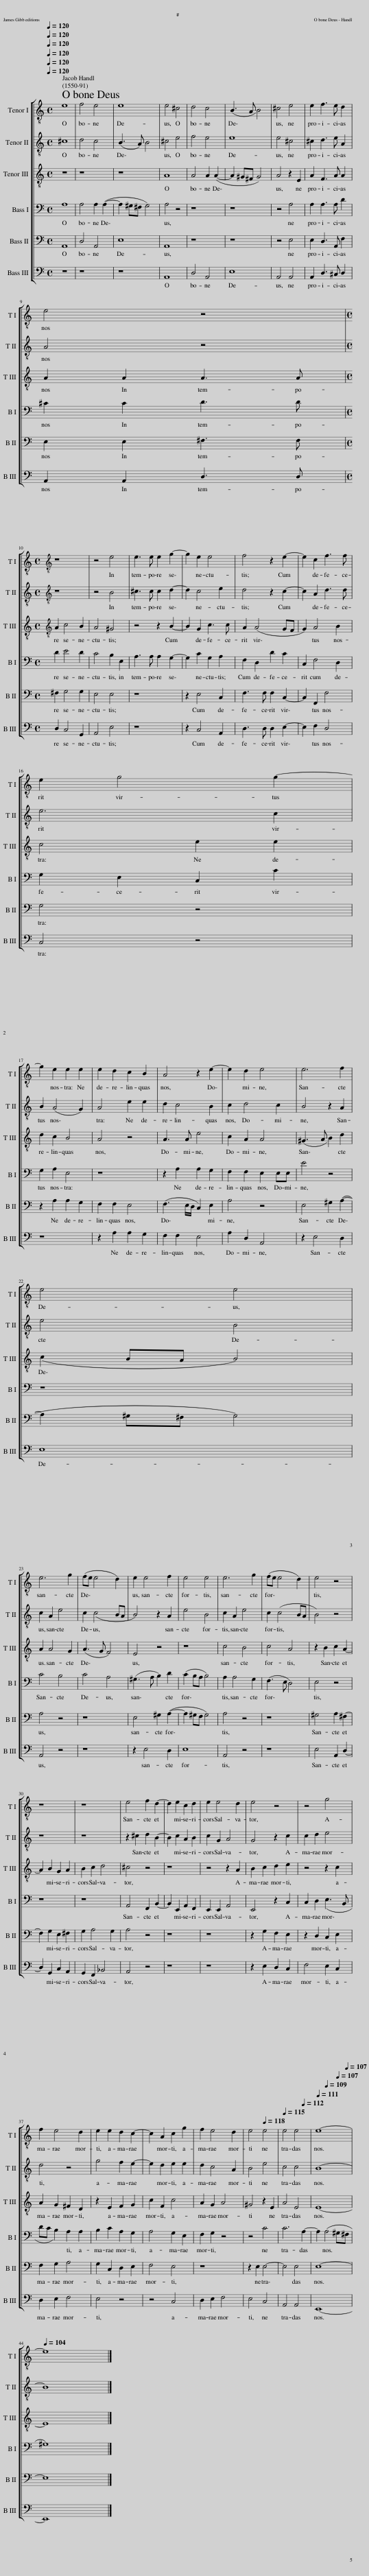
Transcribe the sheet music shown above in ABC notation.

X:1
%%score [ 1 2 3 4 5 6 ]
L:1/8
Q:1/4=120
M:4/4
I:linebreak $
K:C
V:1 treble-8
V:2 treble-8
V:3 treble-8
V:4 bass
V:5 bass
V:6 bass
V:1
 e8 | f4 e4 | e8 | e4 ^c4 | d4 c4 | %5
 (B3 A B4) | ^c4 e4 | e2 f3 e d2 |$ e4 z4 |$[M:4/4][K:treble-8] z8 | %10
 z4 e4 | e3 e e2 g2- | g2 e2 e4 | f4 z2 e2- | e2 c2 f3 f |$ %15
 e2 g4 g2- |$ g2 e2 e2 e2 | e2 d2 c2 B2 | A4 z2 e2- | e2 d2 e4 | %20
 e6 f2 |$ e4 e4 |$ e6 g2 | (fe e4 d2) | e2 e4 f2 | %25
 e4 e4 | e6 g2 | (fe e4 d2) | e4 z4 |$ z8 | %30
 z8 | e4 f2 d2- | d2 e2 c2 d2 | e2 e4 d2 | e4 z4 | %35
 z4 g4 |$ f2 e4 d2 | e2 e2 d2 c2- | c2 A2 c2 g2 | f2 e4 d2 | %40
 e4[Q:1/4=118] e4 |[Q:1/4=115] e4 e4[Q:1/4=112] |[Q:1/4=111] e8-[Q:1/4=109][Q:1/4=107][Q:1/4=107] |$[Q:1/4=104] e8 |] %44
V:2
 ^c8 | d4 c4 | (B3 A) B4 | ^c4 e4 | f4 e4 | %5
 e8 | e4 ^c4 | ^c2 d3 e A2 |$ A4 z4 |$[M:4/4][K:treble-8] z8 | %10
 z4 B4 | ^c3 c c2 d2- | d2 c4 e2 | d4 z2 c2- | c2 A2 d3 d |$ %15
 e6 c2 |$ B2 (A4 G2) | A4 e2 e2 | d2 c4 B2 | c2 d4 c2 | %20
 B4 z2 A2 |$ e4 B4 |$ c2 A2 e4 | c2 (c4 BA | B4) z2 A2 | %25
 e4 B4 | c2 A2 e4 | c2 (c4 BA | B4) z4 |$ z8 | %30
 z8 | z2 ^c2 d2 B2- | B2 c2 A2 B2 | c2 G2 A4 | G4 z2 c2 | %35
 c2 d2 e4 |$ d4 z4 | g4 f2 e2- | e2 d2 e2 e2 | d2 c4 A2 | %40
 B4 e4 | c4 c4 | B8- |$ B8 |] %44
V:3
 z8 | z8 | z8 | A8 | A4 A2 (A2- | %5
 A2 ^G^F G4) | A4 z2 E2 | A2 F3 A A2 |$ A2 A2 A3 A |$[M:4/4][K:treble-8] A2 c4 B2 | %10
 A4 ^G4 | z4 z2 B2- | B2 G2 c3 c | A2 (A4 GF | G2) A4 B2 |$ %15
 c4 e2 e2 |$ d2 c2 B4 | A4 z4 | A3 A e4 | c2 A2 A4 | %20
 (^G3 A B2) d2 |$ (c2 BA B4) |$ A2 A4 G2 | (A3 G F4) | E4 z4 | %25
 z8 | c4 B4 | c4 A4 | z2 B2 c2 A2- |$ A2 B2 G2 A2 | %30
 B2 c2 d4 | ^c4 z4 | z8 | z4 z2 A2 | B2 c2 d2 e2 | %35
 z4 z2 c2 |$ A2 G2 ^F2 D2 | z2 E2 F2 G2 | c2 F2 c4 | A2 G2 A4 | %40
 ^G4 z2 E2 | A4 E4 | E8- |$ E8 |] %44
V:4
 A,8 | A,4 A,2 (A,2- | A,2 ^G,^F, G,4) | A,4 z4 | z8 | %5
 z8 | z4 A,4 | A,2 A,3 A, D2 |$ ^C2 C2 D3 D |$[M:4/4] D2 E4 D2 | %10
 C4 B,2 E,2 | A,3 A, A,2 G,2- | G,2 C2 G,2 A,2 | F,2 D,2 D2 C2 | C,2 F,4 D,2 |$ %15
 G,2 E,2 C,2 C2 |$ G,2 A,2 E,4 | z8 | z2 A,2 A,2 G,2 | F,2 F,2 E,2 E,E, | %20
 E4 z4 |$ z8 |$ C4 B,4 | C4 A,4 | (^G,3 A, B,2) D2 | %25
 (C2 B,A, B,4) | A,2 A,4 G,2 | (F,3 E, D,4) | E,4 z4 |$ z8 | %30
 z8 | A,,4 F,,2 B,,2- | B,,2 E,,2 A,,2 F,,2 | E,,2 E,,2 A,,4 | E,,4 z2 C,2 | %35
 C,2 D,2 (E,3 B,, |$ DC B,2) A,2 A,2 | B,2 C2 A,2 G,2 | A,4 G,2 E,2 | F,2 G,2 z4 | %40
 z4 C4 | C6 A,2- | A,2 (A,4 ^G,^F, |$ ^G,8) |] %44
V:5
 A,,8 | D,4 A,,4 | E,8 | A,,8 | z8 | %5
 z8 | z4 E,4 | E,2 D,3 A,, F,2 |$ E,2 E,2 ^F,3 F, |$[M:4/4] ^F,2 G,4 G,2 | %10
 E,4 E,4 | z8 | z2 E,4 C,2 | F,3 F, F,2 C,2- | C,2 F,,2 F,4 |$ %15
 G,4 z4 |$ z2 A,2 A,2 G,2 | F,2 F,2 E,4 | (F,3 E,/D,/ C,2) E,2 | A,4 z4 | %20
 E,4 ^G,2 (A,2- |$ A,2 ^G,^F, G,4) |$ A,4 z4 | z8 | E,4 ^G,2 (A,2- | %25
 A,2 ^G,F, G,4) | A,4 z4 | z8 | ^G,4 A,2 ^F,2- |$ F,2 G,2 E,2 ^F,2 | %30
 G,2 A,4 G,2 | A,4 z4 | z8 | z8 | z2 G,2 F,2 E,2 | %35
 z2 D,2 C,2 E,2 |$ F,2 G,2 A,4 | G,2 C,2 D,2 E,2 | F,4 E,4 | z8 | %40
 z2 E,2 E,4- | E,4 E,4 | E,8- |$ E,8 |] %44
V:6
 z8 | z8 | z8 | A,,8 | D,4 A,,4 | %5
 E,8 | A,,4 A,,4 | A,,2 D,3 ^C, D,2 |$ A,,2 A,,2 D,3 D, |$[M:4/4] D,2 C,4 G,,2 | %10
 A,,4 E,4 | z8 | z2 C,4 A,,2 | D,3 D, D,2 E,2- | E,2 F,2 D,4 |$ %15
 C,4 z4 |$ z8 | z2 A,2 A,2 G,2 | F,2 F,2 E,4 | A,2 D,2 A,,4 | %20
 z2 E,4 D,2 |$ E,8 |$ A,,4 z4 | z8 | z2 E,4 D,2 | %25
 E,8 | A,,4 z4 | z8 | E,4 A,,2 D,2- |$ D,2 G,,2 C,2 A,,2 | %30
 G,,2 F,,2 _B,,4 | A,,4 z4 | z8 | z8 | z2 E,2 D,2 C,2 | %35
 F,4 E,2 C,2 |$ D,2 E,2 F,4 | E,4 z4 | z4 C,4 | D,2 E,2 F,4 | %40
 E,4 C,4 | A,,4 A,,4 | E,,8- |$ E,,8 |] %44
